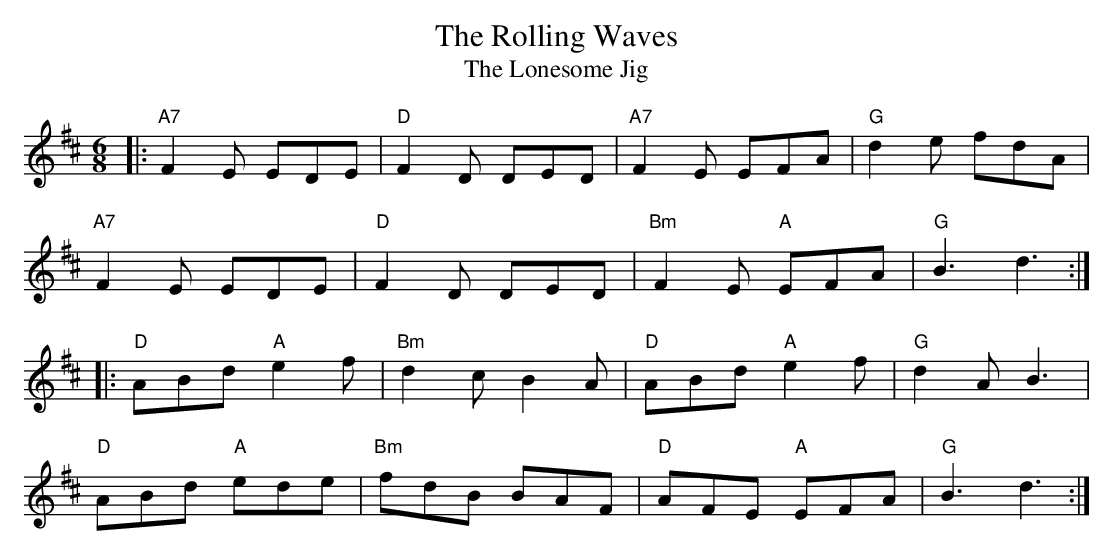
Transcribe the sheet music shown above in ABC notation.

X:1
T: Rolling Waves, The
T: Lonesome Jig, The
M: 6/8
L: 1/8
K: D
|:"A7"F2 E EDE|"D"F2 D DED|"A7"F2 E EFA|"G"d2 e fdA|
"A7"F2 E EDE|"D"F2 D DED|"Bm"F2 E "A"EFA|"G"B3 d3:|
|:"D"ABd "A"e2 f|"Bm"d2 cB2 A|"D"ABd "A"e2 f|"G"d2 A B3|
"D"ABd "A"ede|"Bm"fdB BAF|"D"AFE "A"EFA|"G"B3 d3:|
